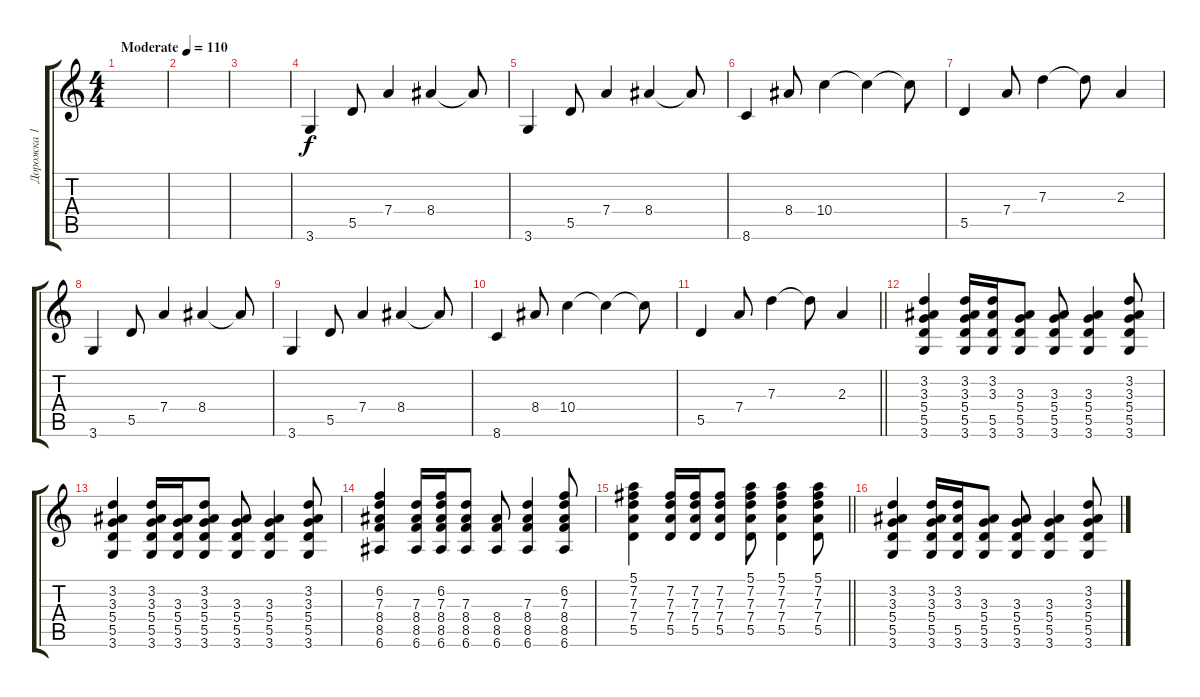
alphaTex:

\track ("Дорожка 1" "Дорожка 1") {instrument acousticguitarsteel}
\staff {score tabs}
\tuning (E4 B3 G3 D3 A2 E2) {hide}
\ts (4 4)
\tempo (110 "Moderate")
\clef g2
\ks c
|
|
|
3.6.4 5.5.8 7.4.4 8.4.4 8.4{t}.8 |
3.6.4 5.5.8 7.4.4 8.4.4 8.4{t}.8 |
8.6.4 8.4.8 10.4.4 10.4{t}.4 10.4{t}.8 |
5.5.4 7.4.8 7.3.4 7.3{t}.8 2.3.4 |
3.6.4 5.5.8 7.4.4 8.4.4 8.4{t}.8 |
3.6.4 5.5.8 7.4.4 8.4.4 8.4{t}.8 |
8.6.4 8.4.8 10.4.4 10.4{t}.4 10.4{t}.8 |
\barLineRight lightlight
5.5.4 7.4.8 7.3.4 7.3{t}.8 2.3.4 |
\section ("" "")
(3.2 3.3 5.4 5.5 3.6).4{volume 9 instrument acousticguitarsteel} (3.2 3.3 5.4 5.5 3.6).16 (3.2 3.3 5.5 3.6).16 (3.3 5.4 5.5 3.6).8 (3.3 5.4 5.5 3.6).8 (3.3 5.4 5.5 3.6).4 (3.2 3.3 5.4 5.5 3.6).8 |
(3.2 3.3 5.4 5.5 3.6).4{volume 9 instrument acousticguitarsteel} (3.2 3.3 5.4 5.5 3.6).16 (3.3 5.4 5.5 3.6).16 (3.2 3.3 5.4 5.5 3.6).8 (3.3 5.4 5.5 3.6).8 (3.3 5.4 5.5 3.6).4 (3.2 3.3 5.4 5.5 3.6).8 |
(6.2 7.3 8.4 8.5 6.6).4{volume 9 instrument acousticguitarsteel} (7.3 8.4 8.5 6.6).16 (6.2 7.3 8.4 8.5 6.6).16 (7.3 8.4 8.5 6.6).8 (8.4 8.5 6.6).8 (7.3 8.4 8.5 6.6).4 (6.2 7.3 8.4 8.5 6.6).8 |
\barLineRight lightlight
(5.1 7.2 7.3 7.4 5.5).4{volume 9 instrument acousticguitarsteel} (7.2 7.3 7.4 5.5).16 (7.2 7.3 7.4 5.5).16 (7.2 7.3 7.4 5.5).8 (5.1 7.2 7.3 7.4 5.5).8 (5.1 7.2 7.3 7.4 5.5).4 (5.1 7.2 7.3 7.4 5.5).8 |
(3.2 3.3 5.4 5.5 3.6).4{volume 9 instrument acousticguitarsteel} (3.2 3.3 5.4 5.5 3.6).16 (3.2 3.3 5.5 3.6).16 (3.3 5.4 5.5 3.6).8 (3.3 5.4 5.5 3.6).8 (3.3 5.4 5.5 3.6).4 (3.2 3.3 5.4 5.5 3.6).8
